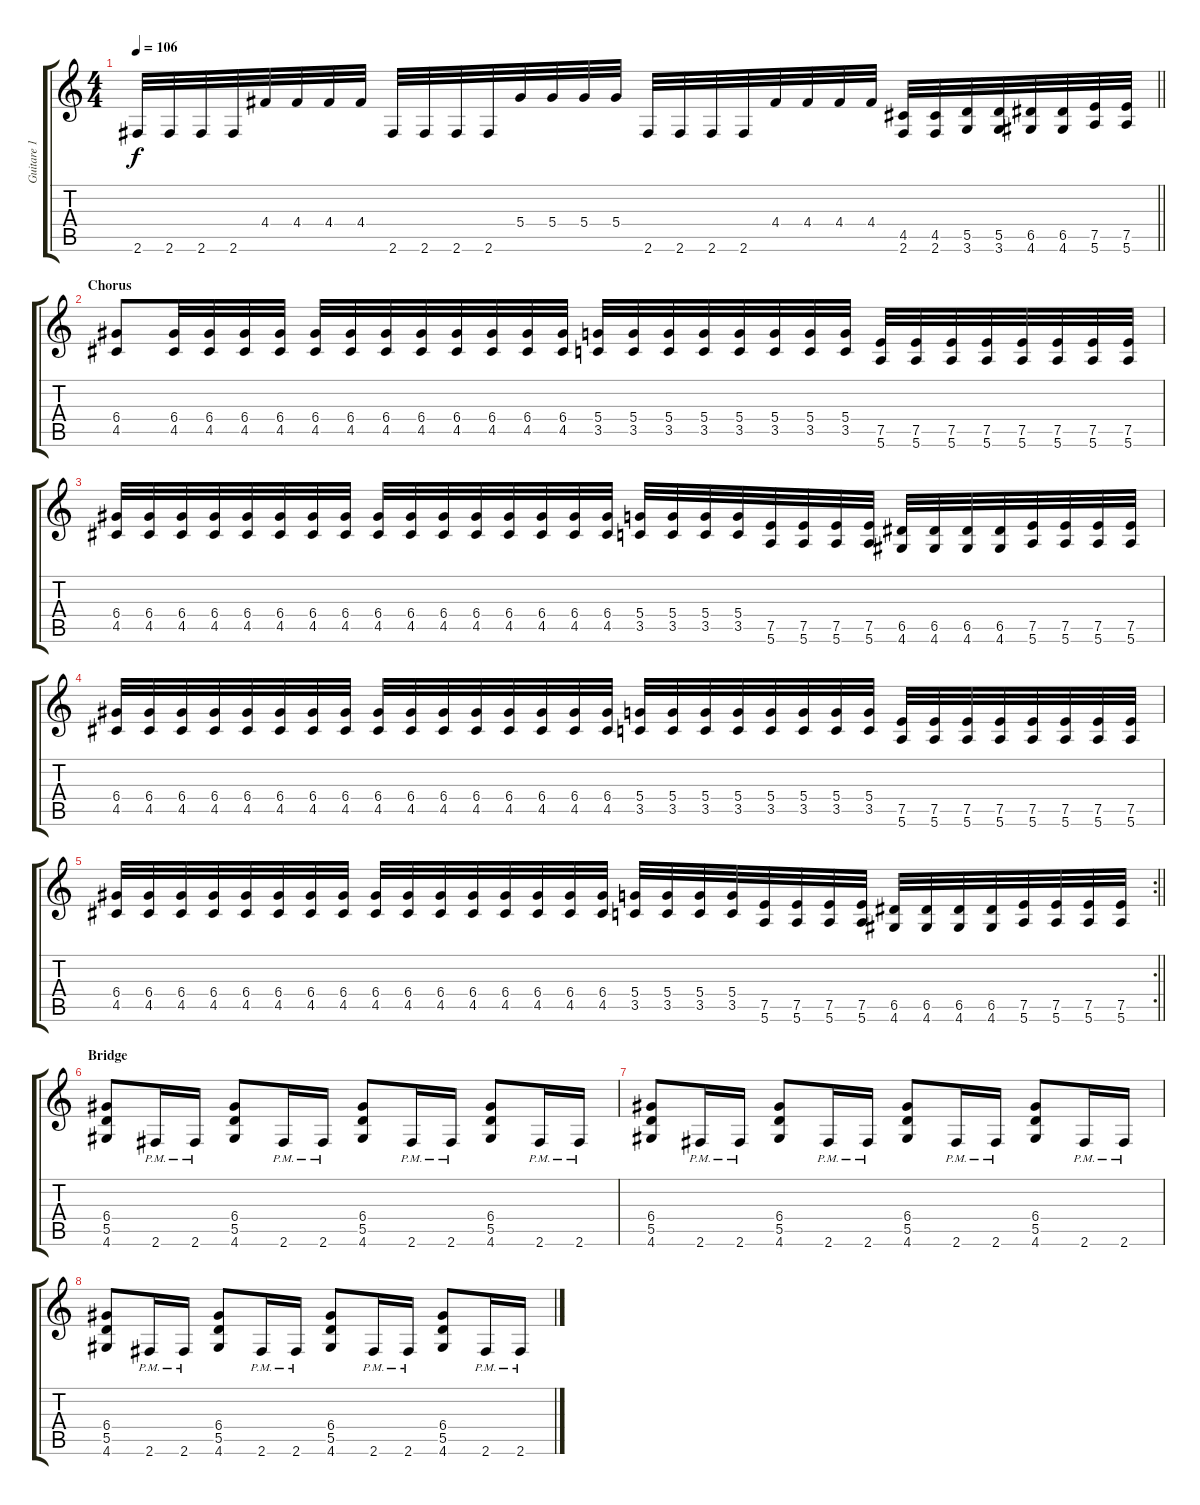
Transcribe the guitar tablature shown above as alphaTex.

\track ("Guitare 1" "Guitare 1") {instrument distortionguitar}
\staff {score tabs}
\tuning (D4 A3 G3 D3 A2 E2) {hide}
\ts (4 4)
\tempo 106
\clef g2
\barLineRight lightlight
\ks c
2.6.32{dy f} 2.6.32 2.6.32 2.6.32 4.4.32 4.4.32 4.4.32 4.4.32 2.6.32 2.6.32 2.6.32 2.6.32 5.4.32 5.4.32 5.4.32 5.4.32 2.6.32 2.6.32 2.6.32 2.6.32 4.4.32 4.4.32 4.4.32 4.4.32 (4.5 2.6).32 (4.5 2.6).32 (5.5 3.6).32 (5.5 3.6).32 (6.5 4.6).32 (6.5 4.6).32 (7.5 5.6).32 (7.5 5.6).32 |
\section ("" "Chorus")
(6.4 4.5).8 (6.4 4.5).32 (6.4 4.5).32 (6.4 4.5).32 (6.4 4.5).32 (6.4 4.5).32 (6.4 4.5).32 (6.4 4.5).32 (6.4 4.5).32 (6.4 4.5).32 (6.4 4.5).32 (6.4 4.5).32 (6.4 4.5).32 (5.4 3.5).32 (5.4 3.5).32 (5.4 3.5).32 (5.4 3.5).32 (5.4 3.5).32 (5.4 3.5).32 (5.4 3.5).32 (5.4 3.5).32 (7.5 5.6).32 (7.5 5.6).32 (7.5 5.6).32 (7.5 5.6).32 (7.5 5.6).32 (7.5 5.6).32 (7.5 5.6).32 (7.5 5.6).32 |
(6.4 4.5).32 (6.4 4.5).32 (6.4 4.5).32 (6.4 4.5).32 (6.4 4.5).32 (6.4 4.5).32 (6.4 4.5).32 (6.4 4.5).32 (6.4 4.5).32 (6.4 4.5).32 (6.4 4.5).32 (6.4 4.5).32 (6.4 4.5).32 (6.4 4.5).32 (6.4 4.5).32 (6.4 4.5).32 (5.4 3.5).32 (5.4 3.5).32 (5.4 3.5).32 (5.4 3.5).32 (7.5 5.6).32 (7.5 5.6).32 (7.5 5.6).32 (7.5 5.6).32 (6.5 4.6).32 (6.5 4.6).32 (6.5 4.6).32 (6.5 4.6).32 (7.5 5.6).32 (7.5 5.6).32 (7.5 5.6).32 (7.5 5.6).32 |
(6.4 4.5).32 (6.4 4.5).32 (6.4 4.5).32 (6.4 4.5).32 (6.4 4.5).32 (6.4 4.5).32 (6.4 4.5).32 (6.4 4.5).32 (6.4 4.5).32 (6.4 4.5).32 (6.4 4.5).32 (6.4 4.5).32 (6.4 4.5).32 (6.4 4.5).32 (6.4 4.5).32 (6.4 4.5).32 (5.4 3.5).32 (5.4 3.5).32 (5.4 3.5).32 (5.4 3.5).32 (5.4 3.5).32 (5.4 3.5).32 (5.4 3.5).32 (5.4 3.5).32 (7.5 5.6).32 (7.5 5.6).32 (7.5 5.6).32 (7.5 5.6).32 (7.5 5.6).32 (7.5 5.6).32 (7.5 5.6).32 (7.5 5.6).32 |
\rc 2
\barLineRight lightlight
(6.4 4.5).32 (6.4 4.5).32 (6.4 4.5).32 (6.4 4.5).32 (6.4 4.5).32 (6.4 4.5).32 (6.4 4.5).32 (6.4 4.5).32 (6.4 4.5).32 (6.4 4.5).32 (6.4 4.5).32 (6.4 4.5).32 (6.4 4.5).32 (6.4 4.5).32 (6.4 4.5).32 (6.4 4.5).32 (5.4 3.5).32 (5.4 3.5).32 (5.4 3.5).32 (5.4 3.5).32 (7.5 5.6).32 (7.5 5.6).32 (7.5 5.6).32 (7.5 5.6).32 (6.5 4.6).32 (6.5 4.6).32 (6.5 4.6).32 (6.5 4.6).32 (7.5 5.6).32 (7.5 5.6).32 (7.5 5.6).32 (7.5 5.6).32 |
\section ("" "Bridge")
(6.4 5.5 4.6).8 2.6{pm}.16 2.6{pm}.16 (6.4 5.5 4.6).8 2.6{pm}.16 2.6{pm}.16 (6.4 5.5 4.6).8 2.6{pm}.16 2.6{pm}.16 (6.4 5.5 4.6).8 2.6{pm}.16 2.6{pm}.16 |
(6.4 5.5 4.6).8 2.6{pm}.16 2.6{pm}.16 (6.4 5.5 4.6).8 2.6{pm}.16 2.6{pm}.16 (6.4 5.5 4.6).8 2.6{pm}.16 2.6{pm}.16 (6.4 5.5 4.6).8 2.6{pm}.16 2.6{pm}.16 |
(6.4 5.5 4.6).8 2.6{pm}.16 2.6{pm}.16 (6.4 5.5 4.6).8 2.6{pm}.16 2.6{pm}.16 (6.4 5.5 4.6).8 2.6{pm}.16 2.6{pm}.16 (6.4 5.5 4.6).8 2.6{pm}.16 2.6{pm}.16
